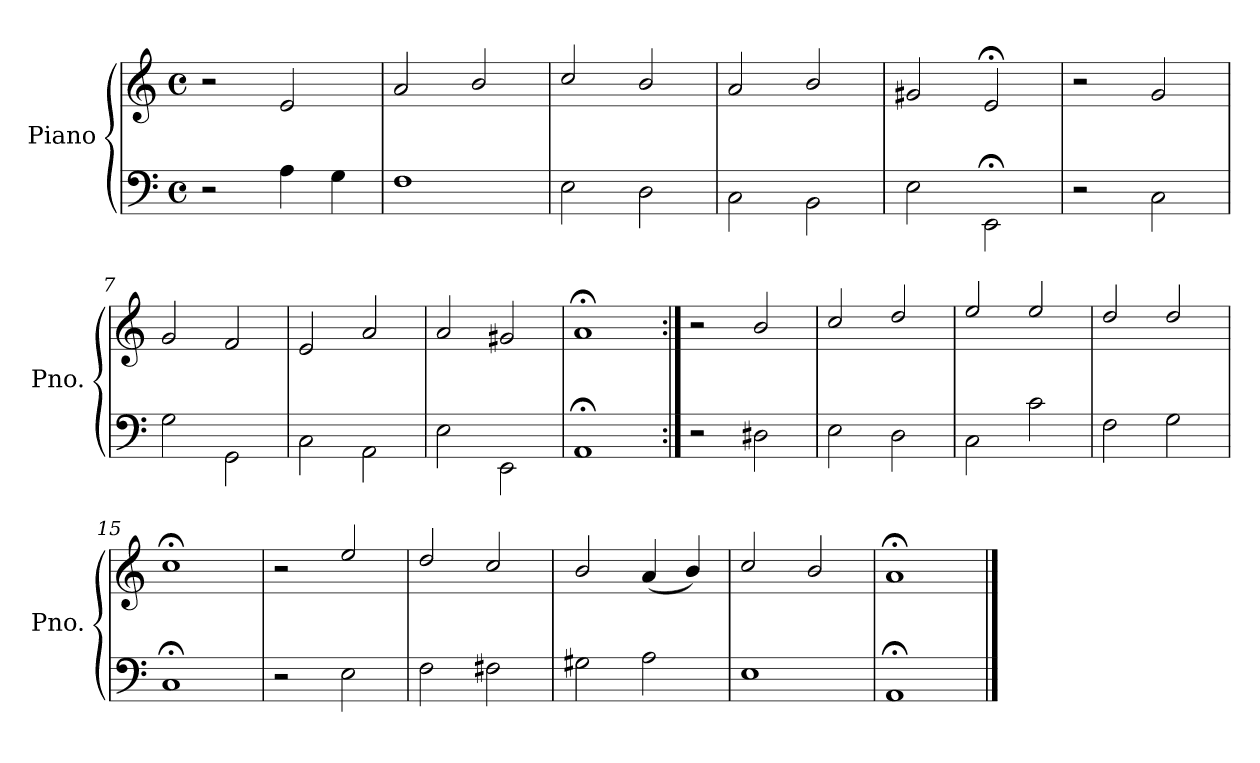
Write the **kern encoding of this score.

**kern	**kern
*part1	*part1
*staff2	*staff1
*I"Piano	*
*I'Pno.	*
*clefF4	*clefG2
*k[]	*k[]
*M4/4	*M4/4
*met(c)	*met(c)
=1	=1
2r	2r
4A\	2e/
4G\	.
=2	=2
1F	2a/
.	2b/
=3	=3
2E\	2cc/
2D\	2b/
=4	=4
2C\	2a/
2BB\	2b/
=5	=5
2E\	2g#X/
2EE;\	2e;</
=6	=6
2r	2r
2C\	2g/
=7	=7
2G\	2g/
2GG\	2f/
=8	=8
2C\	2e/
2AA\	2a/
=9	=9
2E\	2a/
2EE\	2g#X/
=10	=10
1AA;	1a;<
!!LO:LB:g=z
=11:|!	=11:|!
2r	2r
2D#X\	2b/
=12	=12
2E\	2cc/
2D\	2dd/
=13	=13
2C\	2ee/
2c\	2ee/
=14	=14
2F\	2dd/
2G\	2dd/
=15	=15
1C;	1cc;<
=16	=16
2r	2r
2E\	2ee/
=17	=17
2F\	2dd/
2F#X\	2cc/
=18	=18
2G#X\	2b/
2A\	(4a/
.	4b/)
=19	=19
1E	2cc/
.	2b/
=20	=20
1AA;	1a;<
==	==
*-	*-
